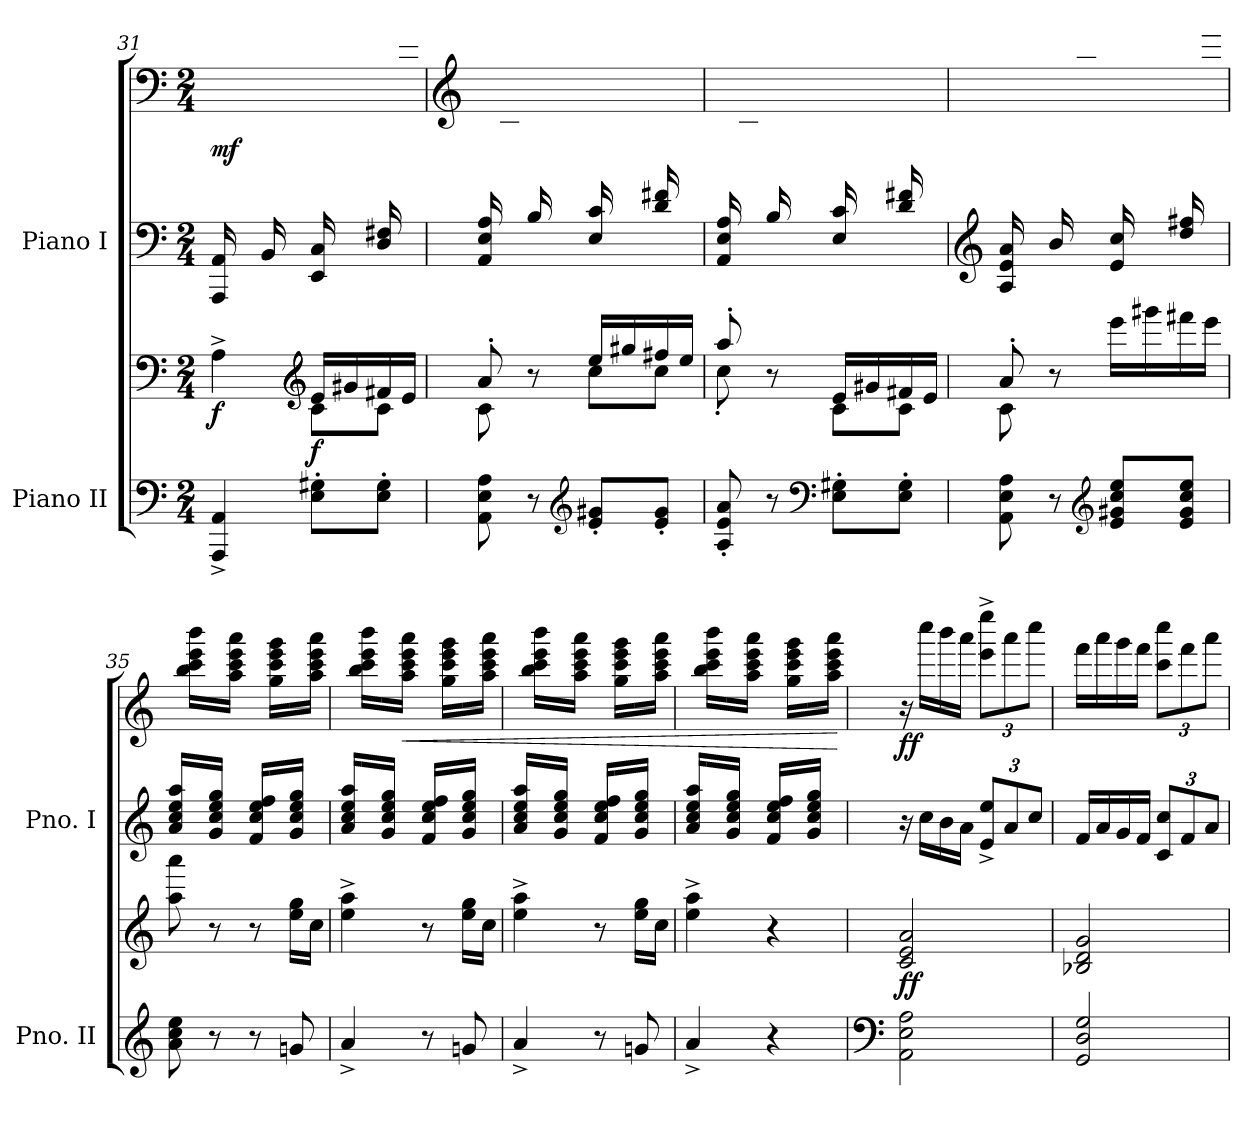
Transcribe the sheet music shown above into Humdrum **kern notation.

**kern	**kern	**dynam	**kern	**kern	**dynam
*part2	*part2	*part2	*part1	*part1	*part1
*staff4	*staff3	*staff3/4	*staff2	*staff1	*staff1/2
*I"Piano II	*	*	*I"Piano I	*	*
*I'Pno. II	*	*	*I'Pno. I	*	*
!!LO:LB:g=z
*clefF4	*clefF4	*	*clefF4	*clefF4	*
*k[]	*k[]	*	*k[]	*k[]	*
*M2/4	*M2/4	*	*M2/4	*M2/4	*
=31	=31	=31	=31	=31	=31
*	*^	*	*^	*	*
!	!	!	!LO:DY:b	!	!	!	!LO:DY:b
4AAA/^ 4AA/^	4A^\	4ryy	f	16AAA/ 16AA/LL	2ryy	16ryy	mf
.	.	.	.	16ryy	.	16C\ 16A\	.
.	.	.	.	16BB/	.	16ryy	.
.	.	.	.	16ryy	.	16D\ 16F\ 16A\JJ	.
*	*clefG2	*	*	*	*	*	*
!	!	!	!LO:DY:a=2	!	!	!	!
8E\' 8G#X\'L	16e/LL	8c\L	f	16EE/ 16C/LL	.	16ryy	.
.	16g#X/	.	.	16ryy	.	16E\ 16G#X\	.
8E\' 8G#\'J	16f#X/	8c\J	.	16D/ 16F#X/	.	16ryy	.
.	16e/JJ	.	.	16ryy	.	16G#\ 16c\ 16e\JJ	.
*	*	*	*	*v	*v	*	*
=32	=32	=32	=32	=32	=32	=32
*	*	*	*	*	*clefG2	*
*	*	*	*	*	*^	*
8AA\ 8E\ 8A\	8a'/	8c\	.	16AA/ 16E/ 16A/LL	2ryy	16ryy	.
.	.	.	.	16ryy	.	16c\ 16e\	.
8r	8r	8ryy	.	16B/	.	16ryy	.
.	.	.	.	16ryy	.	16d\ 16f\ 16a\JJ	.
*clefG2	*	*	*	*	*	*	*
8e/' 8g#X/'L	16ee/LL	8cc\L	.	16E/ 16c/LL	.	16ryy	.
.	16gg#X/	.	.	16ryy	.	16e\ 16g#X\	.
8e/' 8g#/'J	16ff#X/	8cc\J	.	16d/ 16f#X/	.	16ryy	.
.	16ee/JJ	.	.	16ryy	.	16g#\ 16cc\ 16ee\JJ	.
=33	=33	=33	=33	=33	=33	=33	=33
8A/' 8e/' 8a/'	8aa'/	8cc'\	.	16AA/ 16E/ 16A/LL	2ryy	16ryy	.
.	.	.	.	16ryy	.	16c\ 16e\	.
8r	8r	8ryy	.	16B/	.	16ryy	.
.	.	.	.	16ryy	.	16d\ 16f\ 16a\JJ	.
*clefF4	*	*	*	*	*	*	*
8E\' 8G#X\'L	16e/LL	8c\L	.	16E/ 16c/LL	.	16ryy	.
.	16g#X/	.	.	16ryy	.	16e\ 16g#X\	.
8E\' 8G#\'J	16f#X/	8c\J	.	16d/ 16f#X/	.	16ryy	.
.	16e/JJ	.	.	16ryy	.	16g#\ 16cc\ 16ee\JJ	.
*	*	*	*	*	*v	*v	*
=34	=34	=34	=34	=34	=34	=34
*	*	*	*	*clefG2	*	*
*	*	*	*	*^	*	*
8AA\ 8E\ 8A\	8a'/	8c\	.	16A/ 16e/ 16a/LL	2ryy	16ryy	.
.	.	.	.	16ryy	.	16cc\ 16ee\	.
8r	8r	8ryy	.	16b/	.	16ryy	.
.	.	.	.	16ryy	.	16dd\ 16ff\ 16aa\JJ	.
*clefG2	*	*	*	*	*	*	*
8e/ 8g#X/ 8cc/ 8ee/L	16eee\LL	4ryy	.	16e/ 16cc/LL	.	16ryy	.
.	16ggg#X\	.	.	16ryy	.	16ee\ 16gg#X\	.
8e/ 8g#/ 8cc/ 8ee/J	16fff#X\	.	.	16dd/ 16ff#X/	.	16ryy	.
.	16eee\JJ	.	.	16ryy	.	16gg#\ 16ccc\ 16eee\JJ	.
*	*v	*v	*	*	*	*	*
*	*	*	*v	*v	*	*
!!LO:PB:g=z
=35	=35	=35	=35	=35	=35
8a\ 8cc\ 8ee\	8aa\ 8aaa\	.	16a/ 16cc/ 16ee/ 16aa/LL	16ryy	.
.	.	.	16ryy	16bb\ 16ccc\ 16eee\ 16bbb\LL	.
8r	8r	.	16g/ 16cc/ 16ee/ 16gg/JJ	16ryy	.
.	.	.	16ryy	16aa\ 16ccc\ 16eee\ 16aaa\JJ	.
8r	8r	.	16f/ 16cc/ 16ee/ 16ff/LL	16ryy	.
.	.	.	16ryy	16gg\ 16ccc\ 16eee\ 16ggg\LL	.
8gn/	16ee\ 16gg\LL	.	16g/ 16cc/ 16ee/ 16gg/JJ	16ryy	.
.	16cc\JJ	.	16ryy	16aa\ 16ccc\ 16eee\ 16aaa\JJ	.
=36	=36	=36	=36	=36	=36
4a^/	4ee\^ 4aa\^	.	16a/ 16cc/ 16ee/ 16aa/LL	16ryy	.
.	.	.	16ryy	16bb\ 16ccc\ 16eee\ 16bbb\LL	.
.	.	.	16g/ 16cc/ 16ee/ 16gg/JJ	16ryy	.
!	!	!	!	!	!LO:HP:b
.	.	.	16ryy	16aa\ 16ccc\ 16eee\ 16aaa\JJ	<
8r	8r	.	16f/ 16cc/ 16ee/ 16ff/LL	16ryy	.
.	.	.	16ryy	16gg\ 16ccc\ 16eee\ 16ggg\LL	.
8gn/	16ee\ 16gg\LL	.	16g/ 16cc/ 16ee/ 16gg/JJ	16ryy	.
.	16cc\JJ	.	16ryy	16aa\ 16ccc\ 16eee\ 16aaa\JJ	.
=37	=37	=37	=37	=37	=37
4a^/	4ee\^ 4aa\^	.	16a/ 16cc/ 16ee/ 16aa/LL	16ryy	.
.	.	.	16ryy	16bb\ 16ccc\ 16eee\ 16bbb\LL	.
.	.	.	16g/ 16cc/ 16ee/ 16gg/JJ	16ryy	.
.	.	.	16ryy	16aa\ 16ccc\ 16eee\ 16aaa\JJ	.
8r	8r	.	16f/ 16cc/ 16ee/ 16ff/LL	16ryy	.
.	.	.	16ryy	16gg\ 16ccc\ 16eee\ 16ggg\LL	.
8gn/	16ee\ 16gg\LL	.	16g/ 16cc/ 16ee/ 16gg/JJ	16ryy	.
.	16cc\JJ	.	16ryy	16aa\ 16ccc\ 16eee\ 16aaa\JJ	.
=38	=38	=38	=38	=38	=38
4a^/	4ee\^ 4aa\^	.	16a/ 16cc/ 16ee/ 16aa/LL	16ryy	.
.	.	.	16ryy	16bb\ 16ccc\ 16eee\ 16bbb\LL	.
.	.	.	16g/ 16cc/ 16ee/ 16gg/JJ	16ryy	.
.	.	.	16ryy	16aa\ 16ccc\ 16eee\ 16aaa\JJ	.
4r	4r	.	16f/ 16cc/ 16ee/ 16ff/LL	16ryy	.
.	.	.	16ryy	16gg\ 16ccc\ 16eee\ 16ggg\LL	.
.	.	.	16g/ 16cc/ 16ee/ 16gg/JJ	16ryy	.
.	.	.	16ryy	16aa\ 16ccc\ 16eee\ 16aaa\JJ	.
.	.	.	.	.	[
!!LO:LB:g=z
=39	=39	=39	=39	=39	=39
*clefF4	*	*	*	*	*
!	!	!LO:DY:b	!	!	!LO:DY:b
2AA\ 2E\ 2A\	2c/ 2e/ 2a/	ff	16r	16r	ff
.	.	.	16cc\LL	16cccc\LL	.
.	.	.	16b\	16bbb\	.
.	.	.	16a\JJ	16aaa\JJ	.
*	*	*	*Xbrackettup	*Xbrackettup	*
.	.	.	12e/^ 12ee/^L	12eee\^ 12eeee\^L	.
.	.	.	12a/	12aaa\	.
.	.	.	12cc/J	12cccc\J	.
=40	=40	=40	=40	=40	=40
2GG/ 2D/ 2G/	2B-X/ 2d/ 2g/	.	16f/LL	16fff\LL	.
.	.	.	16a/	16aaa\	.
.	.	.	16g/	16ggg\	.
.	.	.	16f/JJ	16fff\JJ	.
.	.	.	12c/ 12cc/L	12ccc\ 12cccc\L	.
.	.	.	12f/	12fff\	.
.	.	.	12a/J	12aaa\J	.
=	=	=	=	=	=
*-	*-	*-	*-	*-	*-
